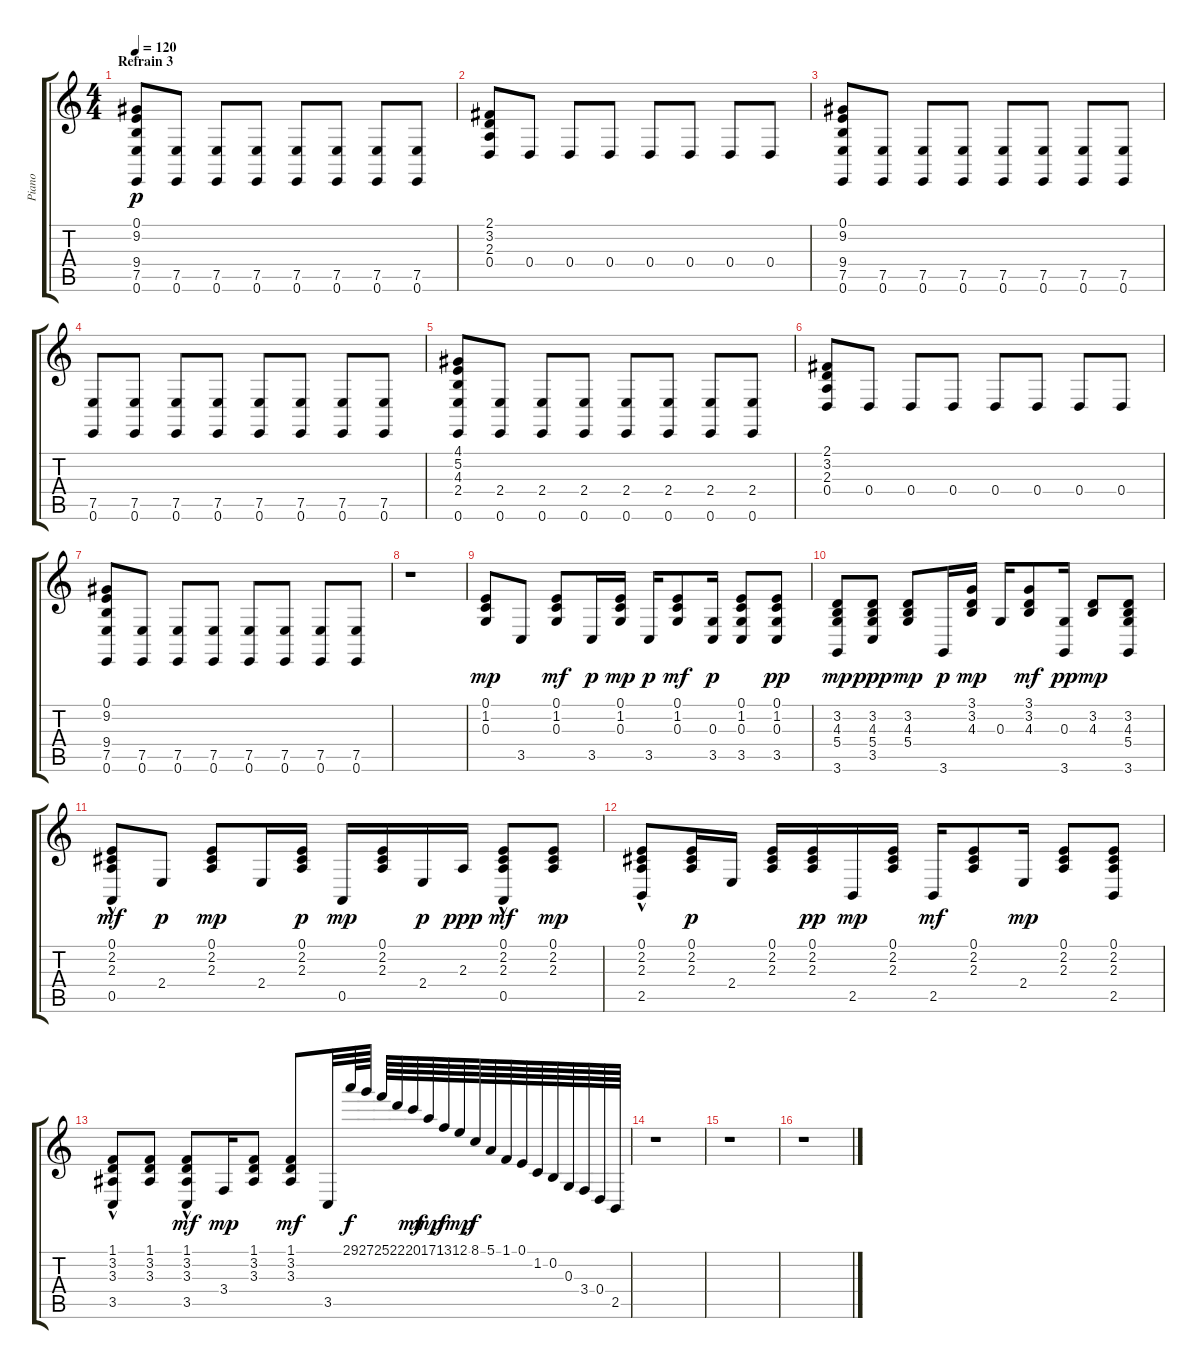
\track ("Piano" "Piano") {instrument electricpiano1}
\staff {score tabs}
\tuning (E4 B3 G3 D3 A2 E2) {hide}
\ts (4 4)
\section ("" "Refrain 3")
\tempo 120
\clef g2
\ks c
(0.1 9.2 9.4 7.5 0.6).8{dy p} (7.5 0.6).8 (7.5 0.6).8 (7.5 0.6).8 (7.5 0.6).8 (7.5 0.6).8 (7.5 0.6).8 (7.5 0.6).8 |
(2.1 3.2 2.3 0.4).8 0.4.8 0.4.8 0.4.8 0.4.8 0.4.8 0.4.8 0.4.8 |
(0.1 9.2 9.4 7.5 0.6).8 (7.5 0.6).8 (7.5 0.6).8 (7.5 0.6).8 (7.5 0.6).8 (7.5 0.6).8 (7.5 0.6).8 (7.5 0.6).8 |
(7.5 0.6).8 (7.5 0.6).8 (7.5 0.6).8 (7.5 0.6).8 (7.5 0.6).8 (7.5 0.6).8 (7.5 0.6).8 (7.5 0.6).8 |
(4.1 5.2 4.3 2.4 0.6).8 (2.4 0.6).8 (2.4 0.6).8 (2.4 0.6).8 (2.4 0.6).8 (2.4 0.6).8 (2.4 0.6).8 (2.4 0.6).8 |
(2.1 3.2 2.3 0.4).8 0.4.8 0.4.8 0.4.8 0.4.8 0.4.8 0.4.8 0.4.8 |
(0.1 9.2 9.4 7.5 0.6).8 (7.5 0.6).8 (7.5 0.6).8 (7.5 0.6).8 (7.5 0.6).8 (7.5 0.6).8 (7.5 0.6).8 (7.5 0.6).8 |
r.1 |
(0.1 1.2 0.3).8{dy mp} 3.5.8 (0.1 1.2 0.3).8{dy mf} 3.5.16{dy p} (0.1 1.2 0.3).16{dy mp} 3.5.16{dy p} (0.1 1.2 0.3).8{dy mf} (0.3 3.5).16{dy p} (0.1 1.2 0.3 3.5).8 (0.1 1.2 0.3 3.5).8{dy pp} |
(3.2 4.3 5.4 3.6).8{dy mp} (3.2 4.3 5.4 3.5).8{dy ppp} (3.2 4.3 5.4).8{dy mp} 3.6.16{dy p} (3.1 3.2 4.3).16{dy mp} 0.3.16 (3.1 3.2 4.3).8{dy mf} (0.3 3.6).16{dy pp} (3.2 4.3).8{dy mp} (3.2 4.3 5.4 3.6).8 |
(0.1 2.2 2.3 0.5{hac}).8{dy mf} 2.4.8{dy p} (0.1 2.2 2.3).8{dy mp} 2.4.16 (0.1 2.2 2.3).16{dy p} 0.5.16{dy mp} (0.1 2.2 2.3).16 2.4.16{dy p} 2.3.16{dy ppp} (0.1 2.2 2.3 0.5{hac}).8{dy mf} (0.1 2.2 2.3).8{dy mp} |
(0.1 2.2 2.3 2.5{hac}).8 (0.1 2.2 2.3).16{dy p} 2.4.16 (0.1 2.2 2.3).16 (0.1 2.2 2.3).16{dy pp} 2.5.16{dy mp} (0.1 2.2 2.3).16 2.5.16{dy mf} (0.1 2.2 2.3).8 2.4.16{dy mp} (0.1 2.2 2.3).8 (0.1 2.2 2.3 2.5).8 |
(1.1 3.2 3.3 3.5{hac}).8 (1.1 3.2 3.3).8 (1.1 3.2 3.3 3.5{hac}).8{dy mf} 3.4.16{dy mp} (1.1 3.2 3.3).8 (1.1 3.2 3.3).8{dy mf} 3.5.32 29.1.64{dy f} 27.1.64 25.1.64 22.1.64 20.1.64{dy mf} 17.1.64{dy mp} 13.1.64{dy f} 12.1.64{dy mp} 8.1.64{dy f} 5.1.64 1.1.64 0.1.64 1.2.64 0.2.64 0.3.64 3.4.64 0.4.64 2.5.64 |
r.1 |
r.1 |
r.1
